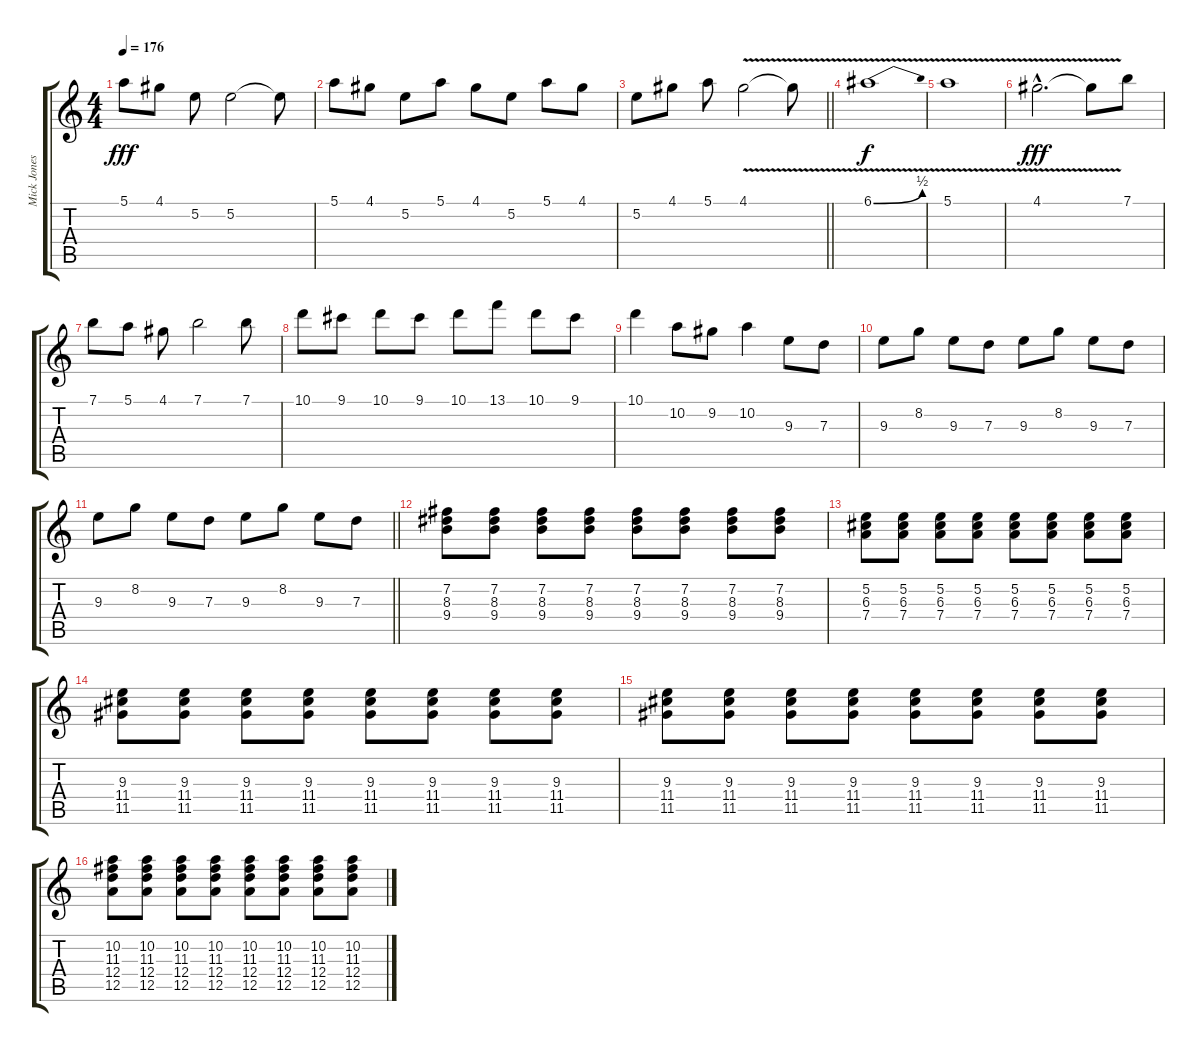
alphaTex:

\track ("Mick Jones - Lead Guitar" "Mick Jones") {instrument overdrivenguitar}
\staff {score tabs}
\tuning (E4 B3 G3 D3 A2 E2) {hide}
\ts (4 4)
\tempo 176
\clef g2
\ks c
5.1.8{dy fff} 4.1.8 5.2.8 5.2.2 5.2{t}.8 |
5.1.8 4.1.8 5.2.8 5.1.8 4.1.8 5.2.8 5.1.8 4.1.8 |
\barLineRight lightlight
5.2.8 4.1.8 5.1.8 4.1{v}.2 4.1{t}.8 |
6.1{be (bend 0 0 60 2) v}.1{dy f} |
5.1{v}.1 |
4.1{v hac}.2{d dy fff} 4.1{t}.8 7.1.8 |
7.1.8 5.1.8 4.1.8 7.1.2 7.1.8 |
10.1.8 9.1.8 10.1.8 9.1.8 10.1.8 13.1.8 10.1.8 9.1.8 |
10.1.4 10.2.8 9.2.8 10.2.4 9.3.8 7.3.8 |
9.3.8 8.2.8 9.3.8 7.3.8 9.3.8 8.2.8 9.3.8 7.3.8 |
\barLineRight lightlight
9.3.8 8.2.8 9.3.8 7.3.8 9.3.8 8.2.8 9.3.8 7.3.8 |
(7.2 8.3 9.4).8 (7.2 8.3 9.4).8 (7.2 8.3 9.4).8 (7.2 8.3 9.4).8 (7.2 8.3 9.4).8 (7.2 8.3 9.4).8 (7.2 8.3 9.4).8 (7.2 8.3 9.4).8 |
(5.2 6.3 7.4).8 (5.2 6.3 7.4).8 (5.2 6.3 7.4).8 (5.2 6.3 7.4).8 (5.2 6.3 7.4).8 (5.2 6.3 7.4).8 (5.2 6.3 7.4).8 (5.2 6.3 7.4).8 |
(9.3 11.4 11.5).8 (9.3 11.4 11.5).8 (9.3 11.4 11.5).8 (9.3 11.4 11.5).8 (9.3 11.4 11.5).8 (9.3 11.4 11.5).8 (9.3 11.4 11.5).8 (9.3 11.4 11.5).8 |
(9.3 11.4 11.5).8 (9.3 11.4 11.5).8 (9.3 11.4 11.5).8 (9.3 11.4 11.5).8 (9.3 11.4 11.5).8 (9.3 11.4 11.5).8 (9.3 11.4 11.5).8 (9.3 11.4 11.5).8 |
(10.2 11.3 12.4 12.5).8 (10.2 11.3 12.4 12.5).8 (10.2 11.3 12.4 12.5).8 (10.2 11.3 12.4 12.5).8 (10.2 11.3 12.4 12.5).8 (10.2 11.3 12.4 12.5).8 (10.2 11.3 12.4 12.5).8 (10.2 11.3 12.4 12.5).8
